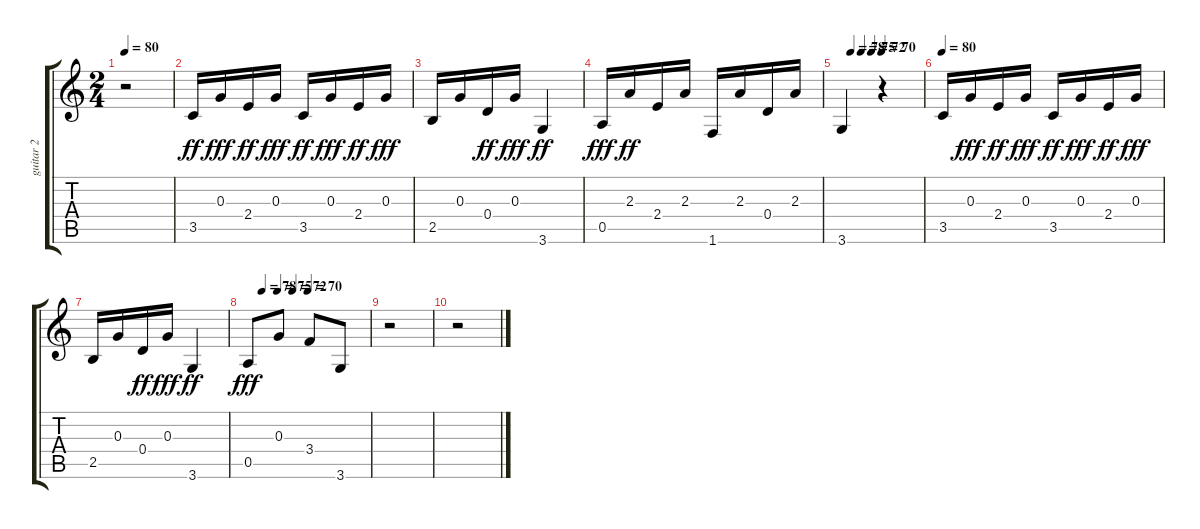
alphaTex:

\track ("guitar 2" "guitar 2") {instrument acousticguitarnylon}
\staff {score tabs}
\tuning (E4 B3 G3 D3 A2 E2) {hide}
\ts (2 4)
\tempo 80
\clef g2
\ks c
r.2{dy ff} |
3.5.16 0.3.16{dy fff} 2.4.16{dy ff} 0.3.16{dy fff} 3.5.16{dy ff} 0.3.16{dy fff} 2.4.16{dy ff} 0.3.16{dy fff} |
2.5.16 0.3.16 0.4.16{dy ff} 0.3.16{dy fff} 3.6.4{dy ff} |
0.5.16{dy fff} 2.3.16{dy ff} 2.4.16 2.3.16 1.6.16 2.3.16 0.4.16 2.3.16 |
\tempo (78 0.125)
\tempo (75 0.25)
\tempo (72 0.375)
\tempo (70 0.5)
3.6.4 r.4 |
\tempo 80
3.5.16 0.3.16{dy fff} 2.4.16{dy ff} 0.3.16{dy fff} 3.5.16{dy ff} 0.3.16{dy fff} 2.4.16{dy ff} 0.3.16{dy fff} |
2.5.16 0.3.16 0.4.16{dy ff} 0.3.16{dy fff} 3.6.4{dy ff} |
\tempo (78 0.125)
\tempo (75 0.25)
\tempo (72 0.375)
\tempo (70 0.5)
0.5.8{dy fff} 0.3.8 3.4.8 3.6.8 |
r.2 |
r.2
